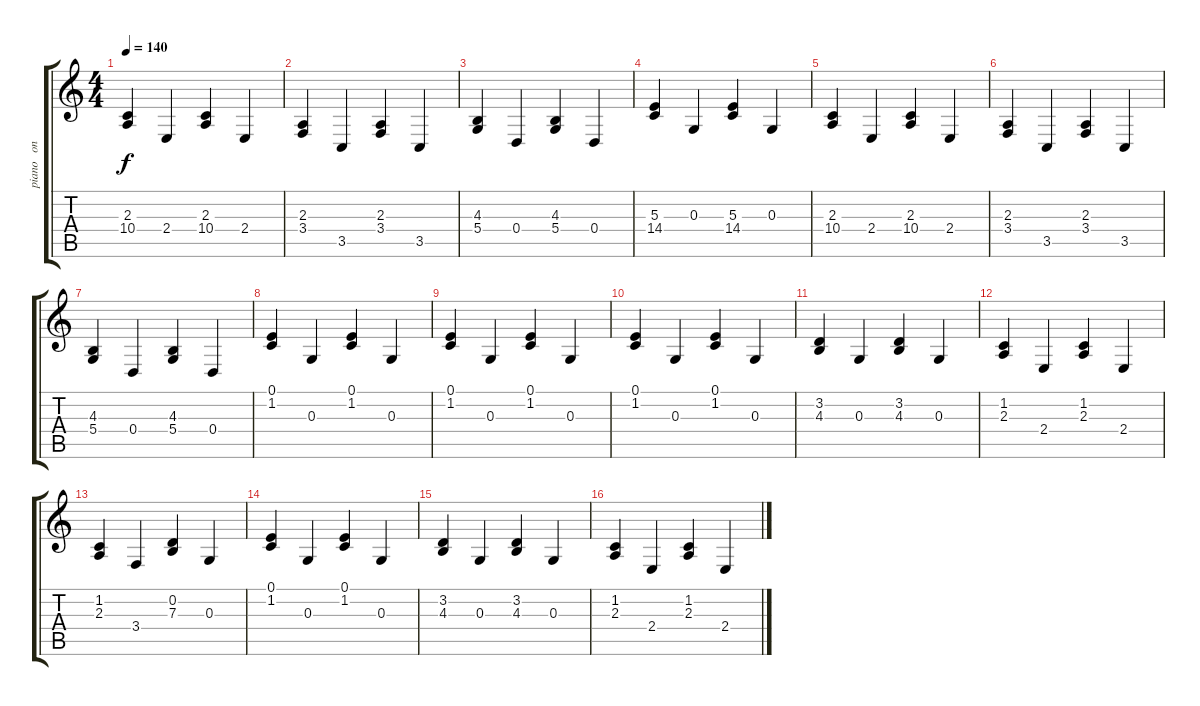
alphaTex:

\track ("piano   one" "piano   on") {instrument acousticgrandpiano}
\staff {score tabs}
\tuning (E4 B3 G3 D3 A2 E2) {hide}
\ts (4 4)
\tempo 140
\clef g2
\ks c
(2.3 10.4).4{dy f} 2.4.4 (2.3 10.4).4 2.4.4 |
(2.3 3.4).4 3.5.4 (2.3 3.4).4 3.5.4 |
(4.3 5.4).4 0.4.4 (4.3 5.4).4 0.4.4 |
(5.3 14.4).4 0.3.4 (5.3 14.4).4 0.3.4 |
(2.3 10.4).4 2.4.4 (2.3 10.4).4 2.4.4 |
(2.3 3.4).4 3.5.4 (2.3 3.4).4 3.5.4 |
(4.3 5.4).4 0.4.4 (4.3 5.4).4 0.4.4 |
(0.1 1.2).4 0.3.4 (0.1 1.2).4 0.3.4 |
(0.1 1.2).4 0.3.4 (0.1 1.2).4 0.3.4 |
(0.1 1.2).4 0.3.4 (0.1 1.2).4 0.3.4 |
(3.2 4.3).4 0.3.4 (3.2 4.3).4 0.3.4 |
(1.2 2.3).4 2.4.4 (1.2 2.3).4 2.4.4 |
(1.2 2.3).4 3.4.4 (0.2 7.3).4 0.3.4 |
(0.1 1.2).4 0.3.4 (0.1 1.2).4 0.3.4 |
(3.2 4.3).4 0.3.4 (3.2 4.3).4 0.3.4 |
(1.2 2.3).4 2.4.4 (1.2 2.3).4 2.4.4
